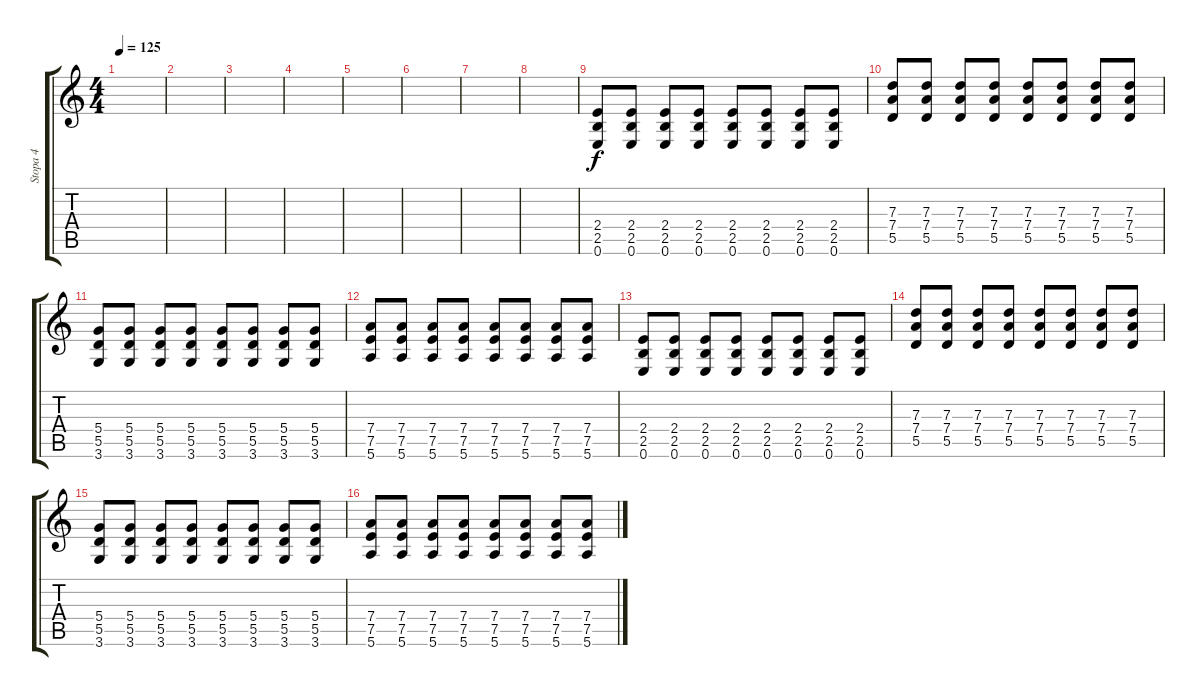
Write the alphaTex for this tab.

\track ("Stopa 4" "Stopa 4") {instrument acousticguitarsteel}
\staff {score tabs}
\tuning (E4 B3 G3 D3 A2 E2) {hide}
\ts (4 4)
\tempo 125
\clef g2
\ks c
|
|
|
|
|
|
|
|
(2.4 2.5 0.6).8 (2.4 2.5 0.6).8 (2.4 2.5 0.6).8 (2.4 2.5 0.6).8 (2.4 2.5 0.6).8 (2.4 2.5 0.6).8 (2.4 2.5 0.6).8 (2.4 2.5 0.6).8 |
(7.3 7.4 5.5).8 (7.3 7.4 5.5).8 (7.3 7.4 5.5).8 (7.3 7.4 5.5).8 (7.3 7.4 5.5).8 (7.3 7.4 5.5).8 (7.3 7.4 5.5).8 (7.3 7.4 5.5).8 |
(5.4 5.5 3.6).8 (5.4 5.5 3.6).8 (5.4 5.5 3.6).8 (5.4 5.5 3.6).8 (5.4 5.5 3.6).8 (5.4 5.5 3.6).8 (5.4 5.5 3.6).8 (5.4 5.5 3.6).8 |
(7.4 7.5 5.6).8 (7.4 7.5 5.6).8 (7.4 7.5 5.6).8 (7.4 7.5 5.6).8 (7.4 7.5 5.6).8 (7.4 7.5 5.6).8 (7.4 7.5 5.6).8 (7.4 7.5 5.6).8 |
(2.4 2.5 0.6).8 (2.4 2.5 0.6).8 (2.4 2.5 0.6).8 (2.4 2.5 0.6).8 (2.4 2.5 0.6).8 (2.4 2.5 0.6).8 (2.4 2.5 0.6).8 (2.4 2.5 0.6).8 |
(7.3 7.4 5.5).8 (7.3 7.4 5.5).8 (7.3 7.4 5.5).8 (7.3 7.4 5.5).8 (7.3 7.4 5.5).8 (7.3 7.4 5.5).8 (7.3 7.4 5.5).8 (7.3 7.4 5.5).8 |
(5.4 5.5 3.6).8 (5.4 5.5 3.6).8 (5.4 5.5 3.6).8 (5.4 5.5 3.6).8 (5.4 5.5 3.6).8 (5.4 5.5 3.6).8 (5.4 5.5 3.6).8 (5.4 5.5 3.6).8 |
(7.4 7.5 5.6).8 (7.4 7.5 5.6).8 (7.4 7.5 5.6).8 (7.4 7.5 5.6).8 (7.4 7.5 5.6).8 (7.4 7.5 5.6).8 (7.4 7.5 5.6).8 (7.4 7.5 5.6).8
